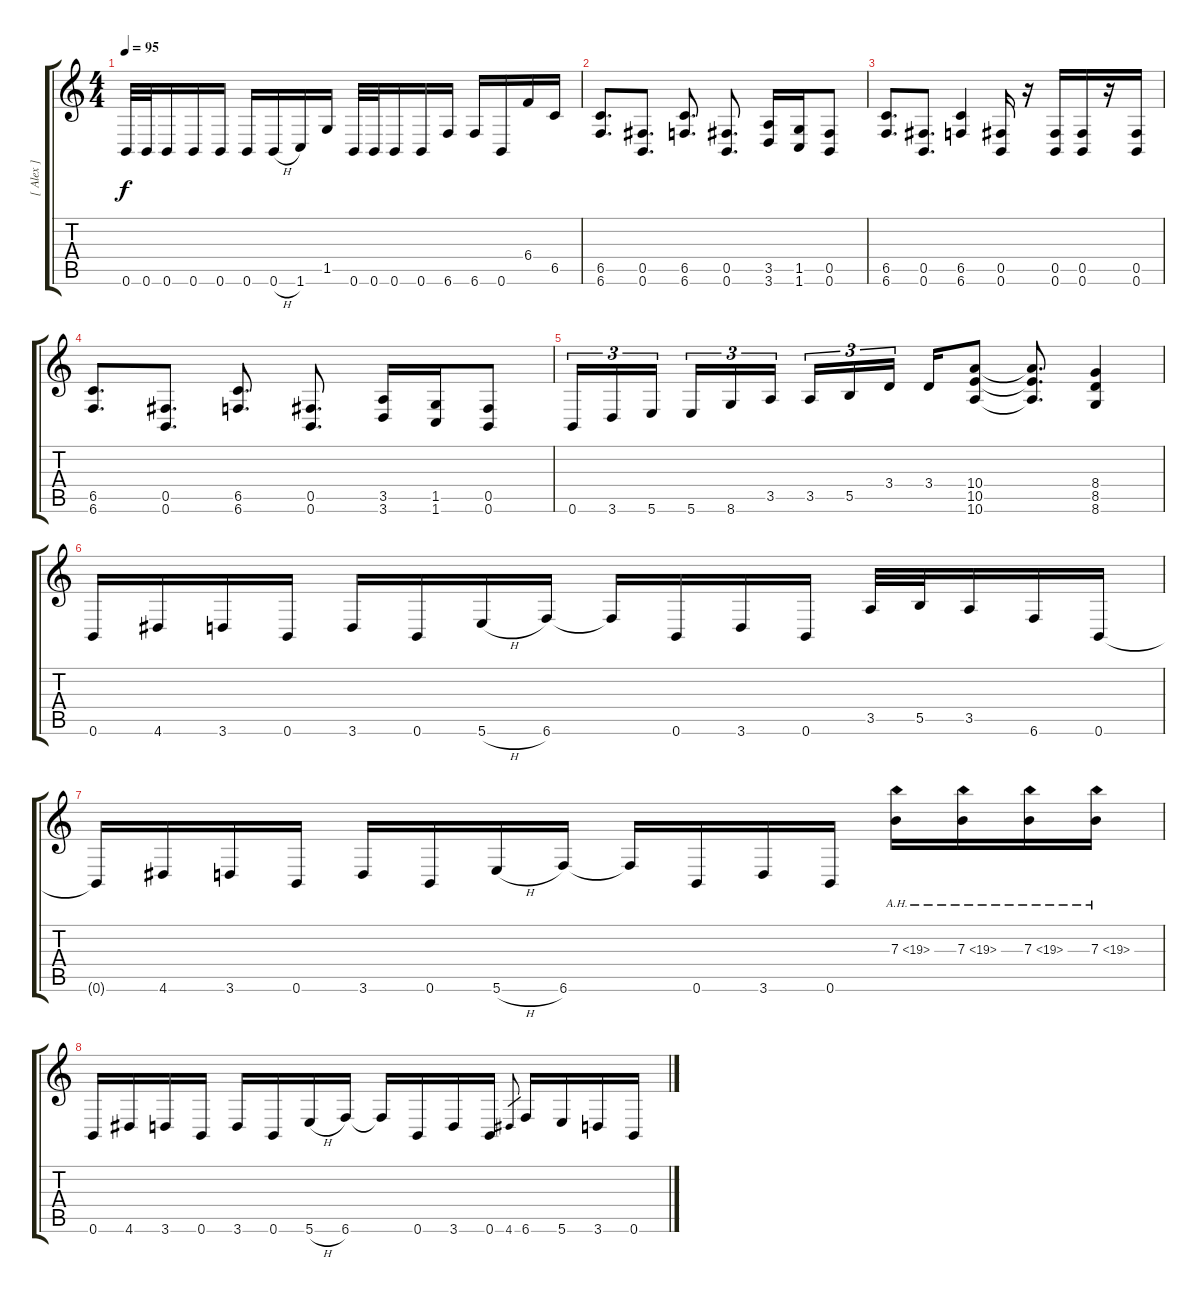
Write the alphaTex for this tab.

\track ("[ Alex ]" "[ Alex ]") {instrument overdrivenguitar}
\staff {score tabs}
\tuning (Db4 Ab3 E3 B2 Gb2 B1) {hide}
\ts (4 4)
\tempo 95
\clef g2
\ks c
0.6.32{dy f} 0.6.32 0.6.16 0.6.16 0.6.16 0.6.16 0.6{h}.16 1.6.16 1.5.16 0.6.32 0.6.32 0.6.16 0.6.16 6.6.16 6.6.16 0.6.16 6.4.16 6.5.16 |
(6.5 6.6).8{d} (0.5 0.6).8{d} (6.5 6.6).8{d} (0.5 0.6).8{d} (3.5 3.6).16 (1.5 1.6).16 (0.5 0.6).8 |
(6.5 6.6).8{d} (0.5 0.6).8{d} (6.5 6.6).4 (0.5 0.6).16 r.16 (0.5 0.6).16 (0.5 0.6).16 r.16 (0.5 0.6).16 |
(6.5 6.6).8{d} (0.5 0.6).8{d} (6.5 6.6).8{d} (0.5 0.6).8{d} (3.5 3.6).16 (1.5 1.6).16 (0.5 0.6).8 |
0.6.16{tu (3 2)} 3.6.16{tu (3 2)} 5.6.16{tu (3 2) beam splitsecondary} 5.6.16{tu (3 2)} 8.6.16{tu (3 2)} 3.5.16{tu (3 2)} 3.5.16{tu (3 2)} 5.5.16{tu (3 2)} 3.4.16{tu (3 2) beam splitsecondary} 3.4.16 (10.4 10.5 10.6).8 (10.4{t} 10.5{t} 10.6{t}).8{d} (8.4 8.5 8.6).4 |
0.6.16 4.6.16 3.6.16 0.6.16 3.6.16 0.6.16 5.6{h}.16 6.6.16 6.6{t}.16 0.6.16 3.6.16 0.6.16 3.5.32 5.5.32 3.5.16 6.6.16 0.6.16 |
0.6{t}.16 4.6.16 3.6.16 0.6.16 3.6.16 0.6.16 5.6{h}.16 6.6.16 6.6{t}.16 0.6.16 3.6.16 0.6.16 7.3{ah 12}.16 7.3{ah 12}.16 7.3{ah 12}.16 7.3{ah 12}.16 |
0.6.16 4.6.16 3.6.16 0.6.16 3.6.16 0.6.16 5.6{h}.16 6.6.16 6.6{t}.16 0.6.16 3.6.16 0.6.16 4.6.8{gr} 6.6.16 5.6.16 3.6.16 0.6.16
